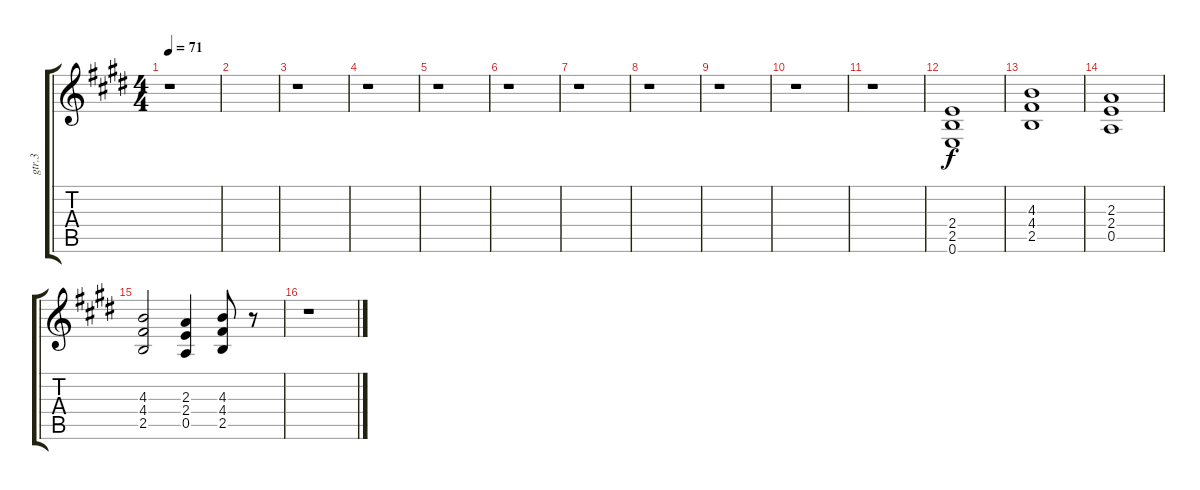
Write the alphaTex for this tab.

\track ("gtr.3" "gtr.3") {instrument distortionguitar}
\staff {score tabs}
\tuning (E4 B3 G3 D3 A2 E2) {hide}
\ts (4 4)
\tempo 71
\clef g2
\ks e
r.1{dy f} |
|
r.1 |
r.1 |
r.1 |
r.1 |
r.1 |
r.1 |
r.1 |
r.1 |
r.1 |
(2.4 2.5 0.6).1 |
(4.3 4.4 2.5).1 |
(2.3 2.4 0.5).1 |
(4.3 4.4 2.5).2 (2.3 2.4 0.5).4 (4.3 4.4 2.5).8 r.8 |
r.1
